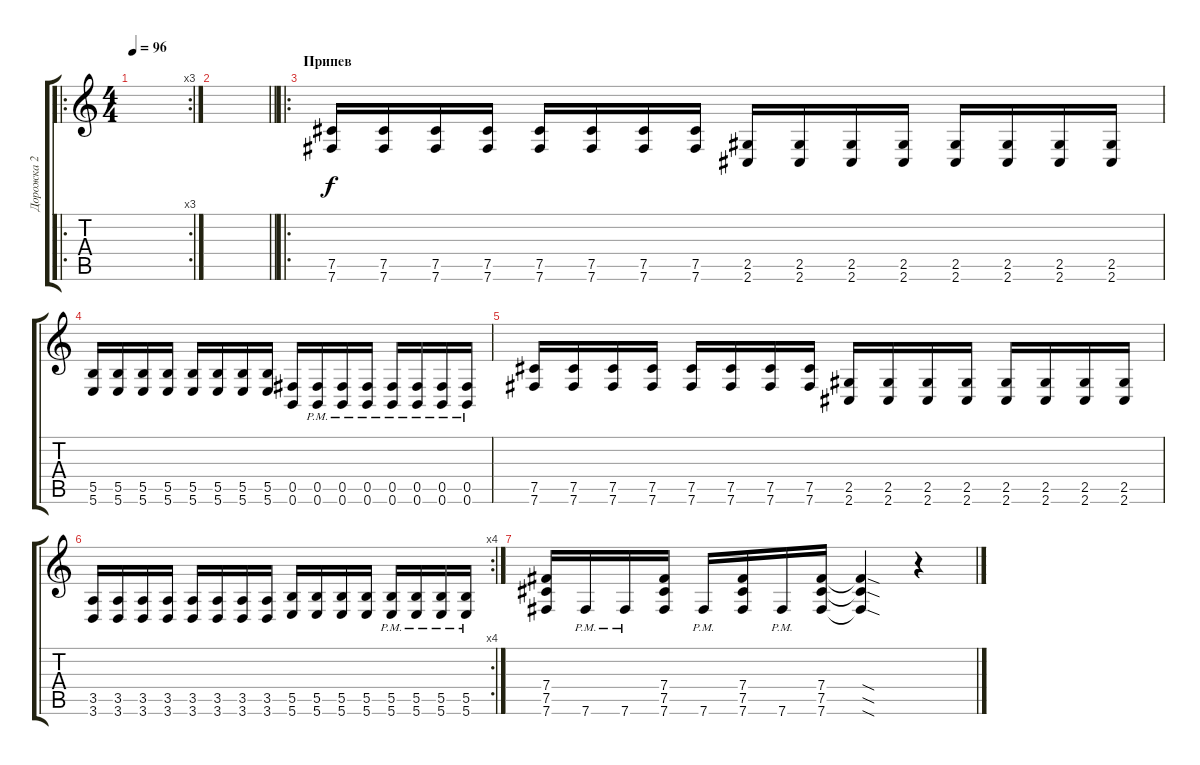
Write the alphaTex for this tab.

\track ("Дорожка 2" "Дорожка 2") {instrument distortionguitar}
\staff {score tabs}
\tuning (Db4 Ab3 E3 B2 Gb2 B1) {hide}
\ro
\rc 3
\ts (4 4)
\tempo 96
\clef g2
\ks c
|
\barLineRight lightlight
|
\ro
\section ("" "Припев")
(7.5 7.6).16 (7.5 7.6).16 (7.5 7.6).16 (7.5 7.6).16 (7.5 7.6).16 (7.5 7.6).16 (7.5 7.6).16 (7.5 7.6).16 (2.5 2.6).16 (2.5 2.6).16 (2.5 2.6).16 (2.5 2.6).16 (2.5 2.6).16 (2.5 2.6).16 (2.5 2.6).16 (2.5 2.6).16 |
(5.5 5.6).16 (5.5 5.6).16 (5.5 5.6).16 (5.5 5.6).16 (5.5 5.6).16 (5.5 5.6).16 (5.5 5.6).16 (5.5 5.6).16 (0.5 0.6).16 (0.5{pm} 0.6{pm}).16 (0.5{pm} 0.6{pm}).16 (0.5{pm} 0.6{pm}).16 (0.5{pm} 0.6{pm}).16 (0.5{pm} 0.6{pm}).16 (0.5{pm} 0.6{pm}).16 (0.5{pm} 0.6{pm}).16 |
(7.5 7.6).16 (7.5 7.6).16 (7.5 7.6).16 (7.5 7.6).16 (7.5 7.6).16 (7.5 7.6).16 (7.5 7.6).16 (7.5 7.6).16 (2.5 2.6).16 (2.5 2.6).16 (2.5 2.6).16 (2.5 2.6).16 (2.5 2.6).16 (2.5 2.6).16 (2.5 2.6).16 (2.5 2.6).16 |
\rc 4
(3.5 3.6).16 (3.5 3.6).16 (3.5 3.6).16 (3.5 3.6).16 (3.5 3.6).16 (3.5 3.6).16 (3.5 3.6).16 (3.5 3.6).16 (5.5 5.6).16 (5.5 5.6).16 (5.5 5.6).16 (5.5 5.6).16 (5.5{pm} 5.6{pm}).16 (5.5{pm} 5.6{pm}).16 (5.5{pm} 5.6{pm}).16 (5.5{pm} 5.6{pm}).16 |
(7.4 7.5 7.6).16 7.6{pm}.16 7.6{pm}.16 (7.4 7.5 7.6).16 7.6{pm}.16 (7.4 7.5 7.6).16 7.6{pm}.16 (7.4 7.5 7.6).16 (7.4{sod t} 7.5{sod t} 7.6{sod t}).4 r.4
